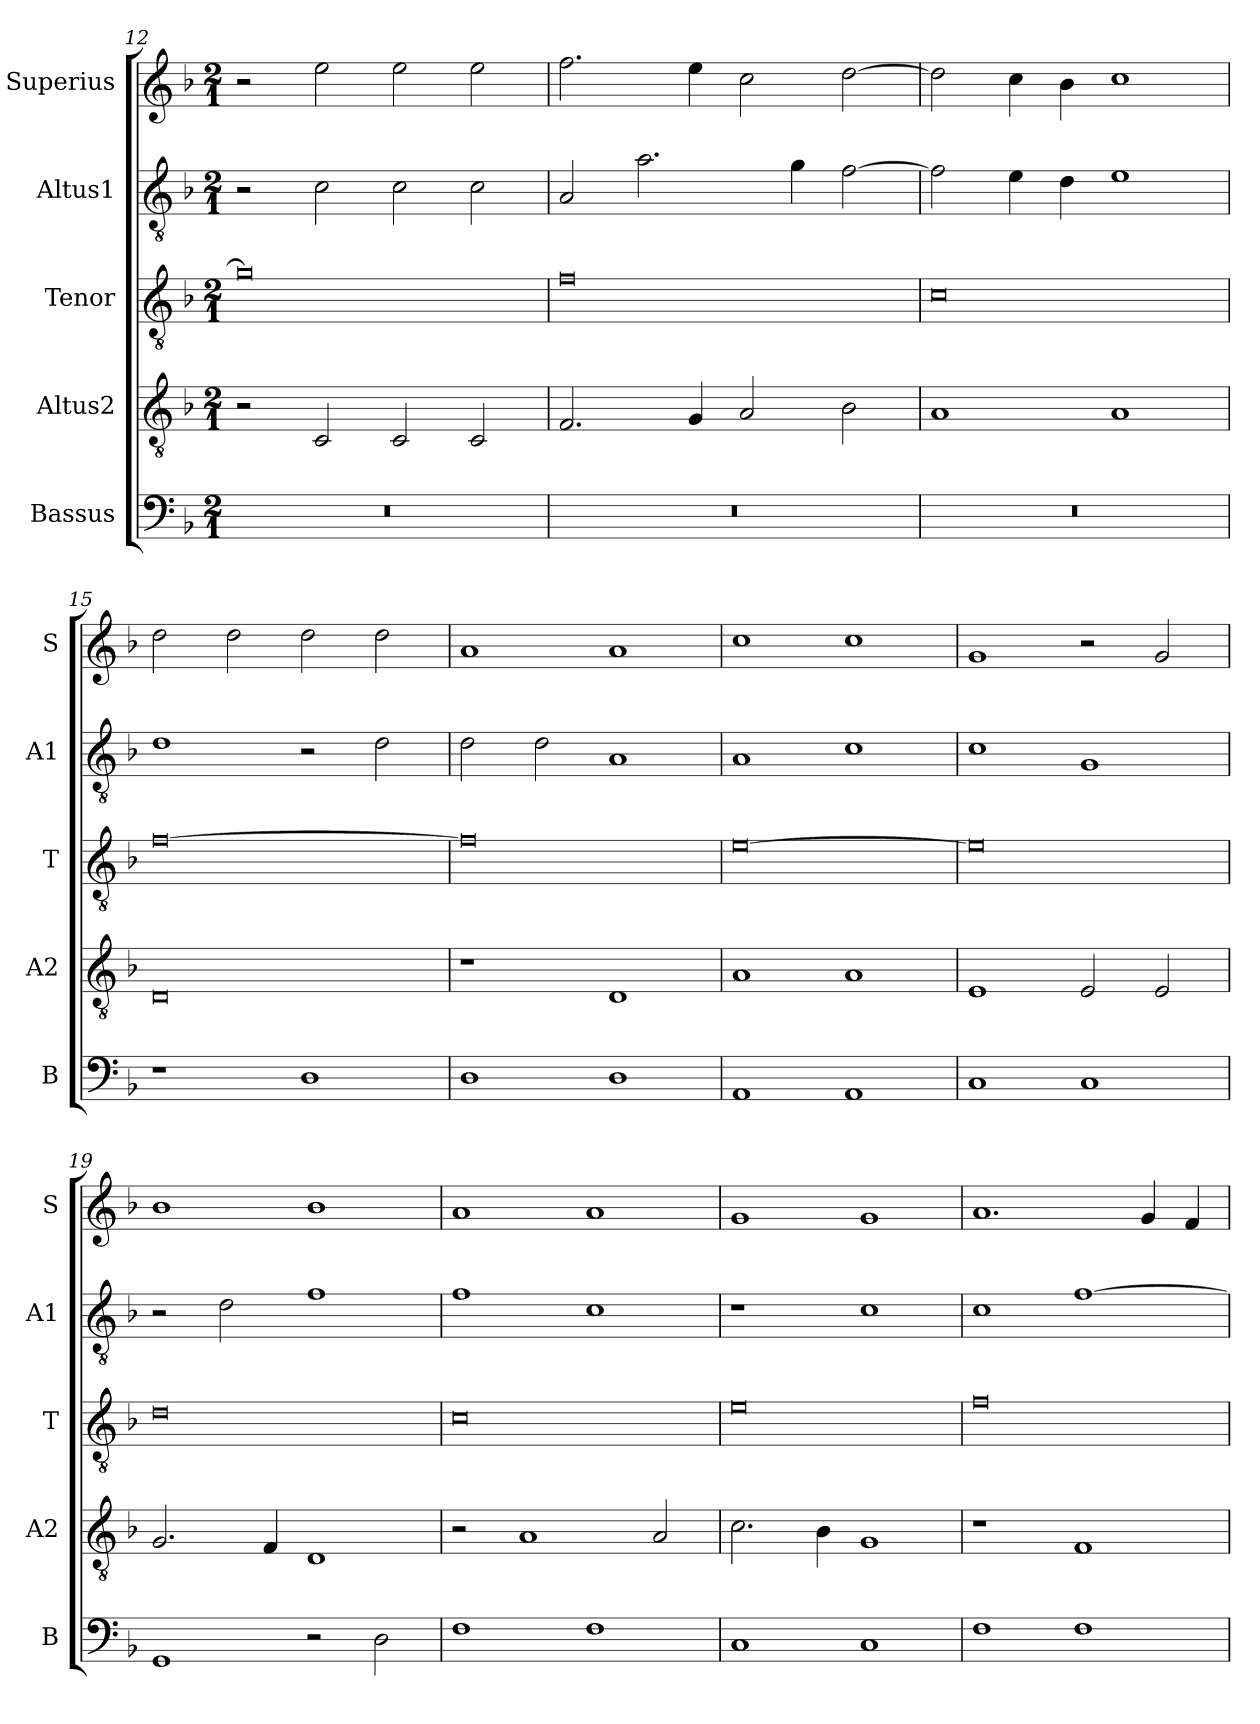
**kern	**kern	**kern	**kern	**kern
*part5	*part4	*part3	*part2	*part1
*staff5	*staff4	*staff3	*staff2	*staff1
*I"Bassus	*I"Altus2	*I"Tenor	*I"Altus1	*I"Superius
*I'B	*I'A2	*I'T	*I'A1	*I'S
*clefF4	*clefGv2	*clefGv2	*clefGv2	*clefG2
*k[b-]	*k[b-]	*k[b-]	*k[b-]	*k[b-]
*M2/1	*M2/1	*M2/1	*M2/1	*M2/1
=12	=12	=12	=12	=12
0r	2r	0g]	2r	2r
.	2C/	.	2c\	2ee\
.	2C/	.	2c\	2ee\
.	2C/	.	2c\	2ee\
=13	=13	=13	=13	=13
0r	2.F/	0f	2A/	2.ff\
.	.	.	2.a\	.
.	4G/	.	.	4ee\
.	2A/	.	.	2cc\
.	.	.	4g\	.
.	2B-\	.	[2f\	[2dd\
=14	=14	=14	=14	=14
0r	1A	0c	2f\]	2dd\]
.	.	.	4e\	4cc\
.	.	.	4d\	4b-\
.	1A	.	1e	1cc
=15	=15	=15	=15	=15
1r	0D	[0f	1d	2dd\
.	.	.	.	2dd\
1D	.	.	2r	2dd\
.	.	.	2d\	2dd\
=16	=16	=16	=16	=16
1D	1r	0f]	2d\	1a
.	.	.	2d\	.
1D	1D	.	1A	1a
=17	=17	=17	=17	=17
1AA	1A	[0e	1A	1cc
1AA	1A	.	1c	1cc
=18	=18	=18	=18	=18
1C	1E	0e]	1c	1g
1C	2E/	.	1G	2r
.	2E/	.	.	2g/
=19	=19	=19	=19	=19
1GG	2.G/	0d	2r	1b-
.	.	.	2d\	.
.	4F/	.	.	.
2r	1D	.	1f	1b-
2D\	.	.	.	.
=20	=20	=20	=20	=20
1F	2r	0c	1f	1a
.	1A	.	.	.
1F	.	.	1c	1a
.	2A/	.	.	.
=21	=21	=21	=21	=21
1C	2.c\	0e	1r	1g
.	4B-\	.	.	.
1C	1G	.	1c	1g
=22	=22	=22	=22	=22
1F	1r	0f	1c	1.a
1F	1F	.	[1f	.
.	.	.	.	4g/
.	.	.	.	4f/
=	=	=	=	=
*-	*-	*-	*-	*-
